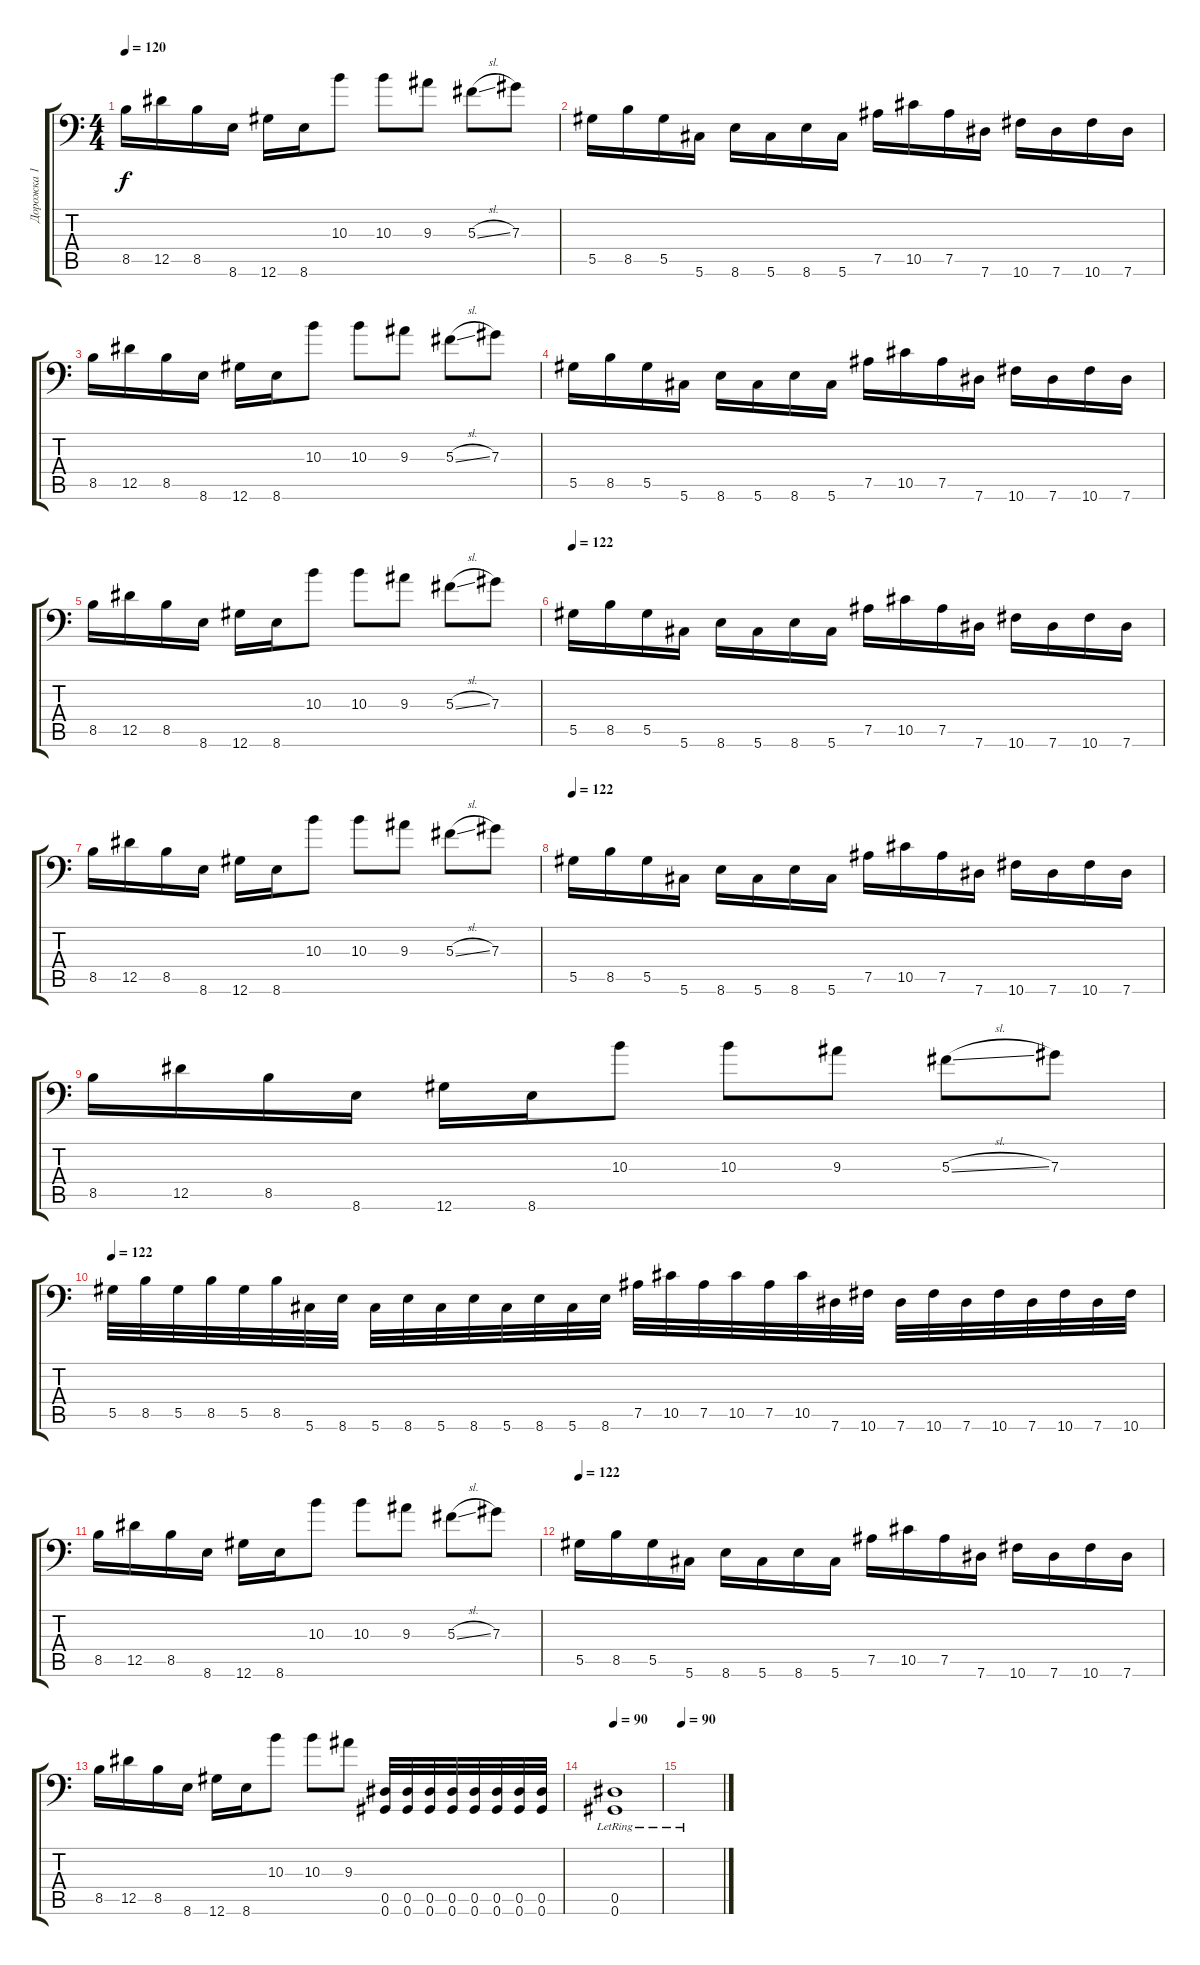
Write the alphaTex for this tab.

\track ("Дорожка 1" "Дорожка 1") {instrument distortionguitar}
\staff {score tabs}
\tuning (Bb3 F3 Db3 Ab2 Eb2 Ab1) {hide}
\ts (4 4)
\tempo 120
\clef f4
\ks c
8.5.16{dy f} 12.5.16 8.5.16 8.6.16 12.6.16 8.6.16 10.3.8 10.3.8 9.3.8 5.3{sl}.8 7.3.8 |
5.5.16 8.5.16 5.5.16 5.6.16 8.6.16 5.6.16 8.6.16 5.6.16 7.5.16 10.5.16 7.5.16 7.6.16 10.6.16 7.6.16 10.6.16 7.6.16 |
8.5.16 12.5.16 8.5.16 8.6.16 12.6.16 8.6.16 10.3.8 10.3.8 9.3.8 5.3{sl}.8 7.3.8 |
5.5.16 8.5.16 5.5.16 5.6.16 8.6.16 5.6.16 8.6.16 5.6.16 7.5.16 10.5.16 7.5.16 7.6.16 10.6.16 7.6.16 10.6.16 7.6.16 |
8.5.16 12.5.16 8.5.16 8.6.16 12.6.16 8.6.16 10.3.8 10.3.8 9.3.8 5.3{sl}.8 7.3.8 |
\tempo 122
5.5.16 8.5.16 5.5.16 5.6.16 8.6.16 5.6.16 8.6.16 5.6.16 7.5.16 10.5.16 7.5.16 7.6.16 10.6.16 7.6.16 10.6.16 7.6.16 |
8.5.16 12.5.16 8.5.16 8.6.16 12.6.16 8.6.16 10.3.8 10.3.8 9.3.8 5.3{sl}.8 7.3.8 |
\tempo 122
5.5.16 8.5.16 5.5.16 5.6.16 8.6.16 5.6.16 8.6.16 5.6.16 7.5.16 10.5.16 7.5.16 7.6.16 10.6.16 7.6.16 10.6.16 7.6.16 |
8.5.16 12.5.16 8.5.16 8.6.16 12.6.16 8.6.16 10.3.8 10.3.8 9.3.8 5.3{sl}.8 7.3.8 |
\tempo 122
5.5.32 8.5.32 5.5.32 8.5.32 5.5.32 8.5.32 5.6.32 8.6.32 5.6.32 8.6.32 5.6.32 8.6.32 5.6.32 8.6.32 5.6.32 8.6.32 7.5.32 10.5.32 7.5.32 10.5.32 7.5.32 10.5.32 7.6.32 10.6.32 7.6.32 10.6.32 7.6.32 10.6.32 7.6.32 10.6.32 7.6.32 10.6.32 |
8.5.16 12.5.16 8.5.16 8.6.16 12.6.16 8.6.16 10.3.8 10.3.8 9.3.8 5.3{sl}.8 7.3.8 |
\tempo 122
5.5.16 8.5.16 5.5.16 5.6.16 8.6.16 5.6.16 8.6.16 5.6.16 7.5.16 10.5.16 7.5.16 7.6.16 10.6.16 7.6.16 10.6.16 7.6.16 |
8.5.16 12.5.16 8.5.16 8.6.16 12.6.16 8.6.16 10.3.8 10.3.8 9.3.8 (0.5 0.6).32 (0.5 0.6).32 (0.5 0.6).32 (0.5 0.6).32 (0.5 0.6).32 (0.5 0.6).32 (0.5 0.6).32 (0.5 0.6).32 |
\tempo 90
(0.5{lr} 0.6{lr}).1 |
\tempo 90
